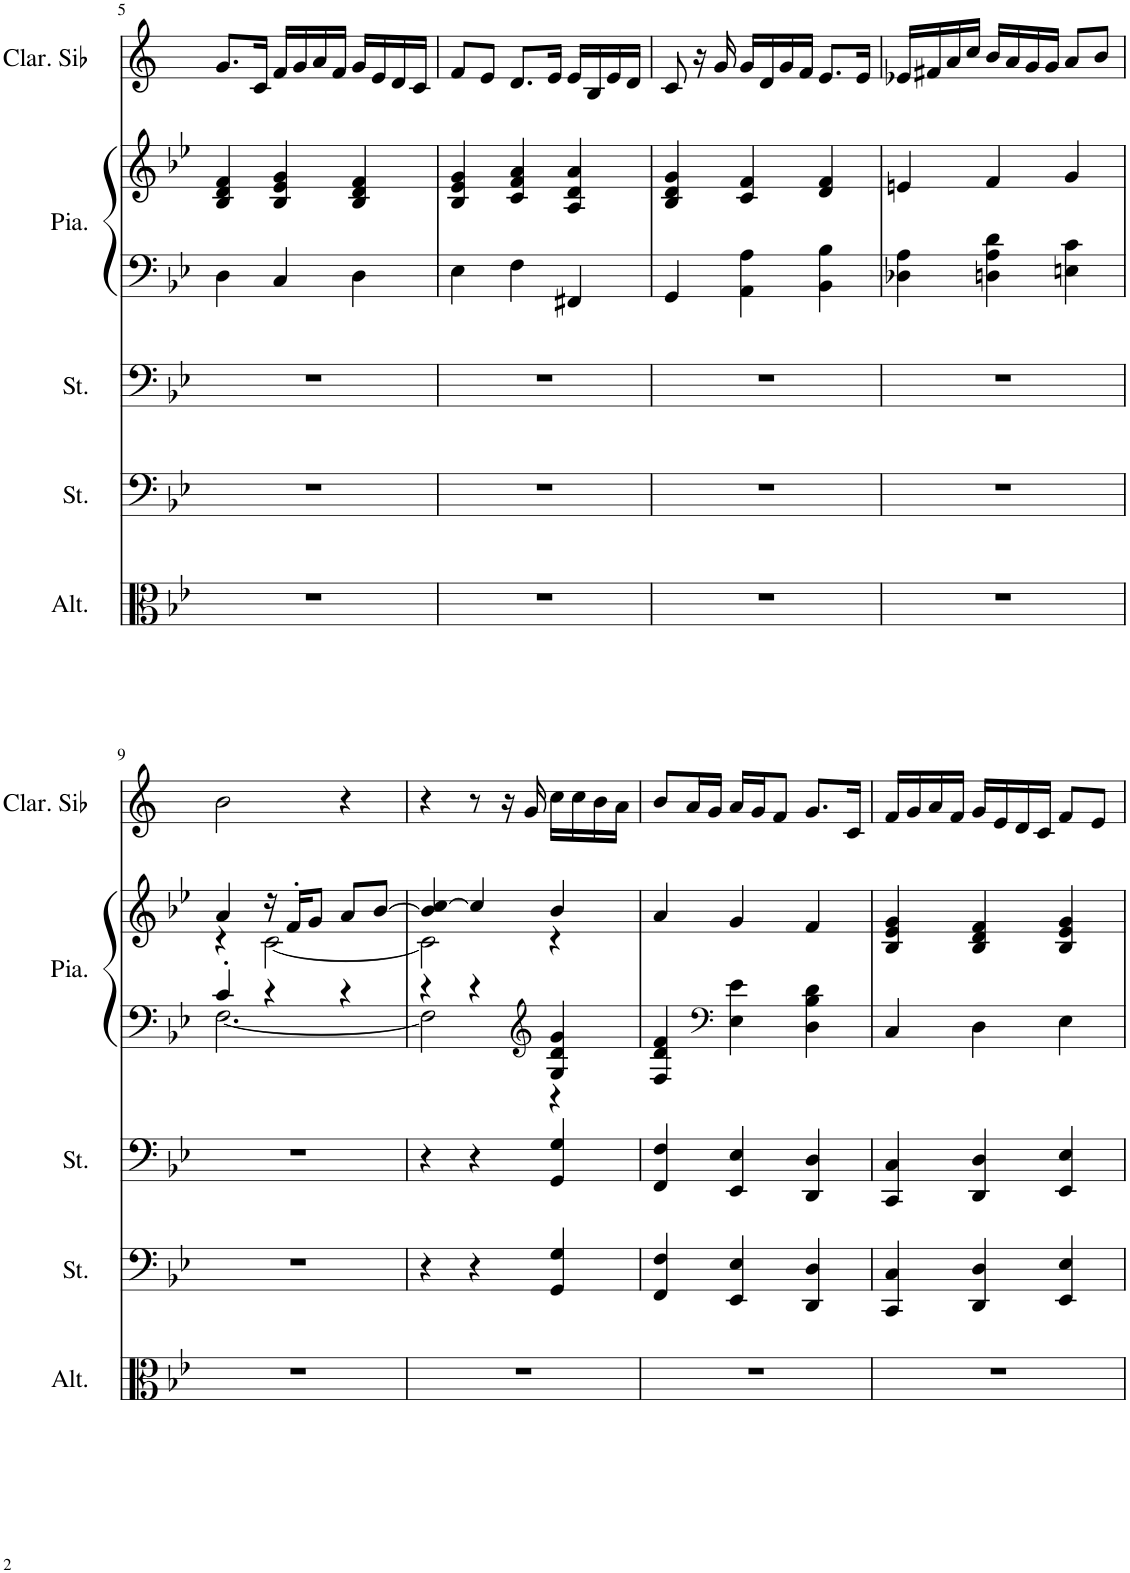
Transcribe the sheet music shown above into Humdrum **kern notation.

**kern	**kern	**kern	**kern	**kern	**kern
*part5	*part4	*part3	*part2	*part2	*part1
*staff6	*staff5	*staff4	*staff3	*staff2	*staff1
*I"Altos	*I"Cordes	*I"Cordes	*I"Piano	*	*I"Clarinette en Sib
*I'Alt.	*	*	*I'Pia.	*	*I'Clar. Sib
!!LO:PB:g=z
*clefC3	*clefF4	*clefF4	*clefF4	*clefG2	*clefG2
*	*	*	*	*	*Trd1c2
*k[b-e-]	*k[b-e-]	*k[b-e-]	*k[b-e-]	*k[b-e-]	*k[]
*M3/4	*M3/4	*M3/4	*M3/4	*M3/4	*M3/4
=5	=5	=5	=5	=5	=5
2.r	2.r	2.r	4D\	4B-/ 4d/ 4f/	8.g/L
.	.	.	.	.	16c/Jk
.	.	.	4C/	4B-/ 4e-/ 4g/	16f/LL
.	.	.	.	.	16g/
.	.	.	.	.	16a/
.	.	.	.	.	16f/JJ
.	.	.	4D\	4B-/ 4d/ 4f/	16g/LL
.	.	.	.	.	16e/
.	.	.	.	.	16d/
.	.	.	.	.	16c/JJ
=6	=6	=6	=6	=6	=6
2.r	2.r	2.r	4E-\	4B-/ 4e-/ 4g/	8f/L
.	.	.	.	.	8e/J
.	.	.	4F\	4c/ 4f/ 4a/	8.d/L
.	.	.	.	.	16e/Jk
.	.	.	4FF#X/	4A/ 4d/ 4a/	16e/LL
.	.	.	.	.	16B/
.	.	.	.	.	16e/
.	.	.	.	.	16d/JJ
=7	=7	=7	=7	=7	=7
2.r	2.r	2.r	4GG/	4B-/ 4d/ 4g/	8c/
.	.	.	.	.	16r
.	.	.	.	.	16g/
.	.	.	4AA\ 4A\	4c/ 4f/	16g/LL
.	.	.	.	.	16d/
.	.	.	.	.	16g/
.	.	.	.	.	16f/JJ
.	.	.	4BB-\ 4B-\	4d/ 4f/	8.e/L
.	.	.	.	.	16e/Jk
=8	=8	=8	=8	=8	=8
2.r	2.r	2.r	4D-X\ 4A\	4en/	16e-X/LL
.	.	.	.	.	16f#X/
.	.	.	.	.	16a/
.	.	.	.	.	16cc/JJ
.	.	.	4Dn\ 4A\ 4d\	4f/	16b/LL
.	.	.	.	.	16a/
.	.	.	.	.	16g/
.	.	.	.	.	16g/JJ
.	.	.	4En\ 4c\	4g/	8a/L
.	.	.	.	.	8b/J
!!LO:LB:g=z
=9	=9	=9	=9	=9	=9
*	*	*	*^	*^	*
2.r	2.r	2.r	4c'/	[2.F\	4a/	4r	2b\
.	.	.	4r	.	16r	[2c\	.
.	.	.	.	.	16f'/KL	.	.
.	.	.	.	.	8g/J	.	.
.	.	.	4r	.	8a/L	.	4r
.	.	.	.	.	[8b-/J	.	.
=10	=10	=10	=10	=10	=10	=10	=10
2.r	4r	4r	4r	2F\]	4b-/] [4cc/	2c\]	4r
.	4r	4r	4r	.	4cc/]	.	8r
.	.	.	.	.	.	.	16r
.	.	.	.	.	.	.	16g/
*	*	*	*clefG2	*	*	*	*
.	4GG/ 4G/	4GG/ 4G/	4G/ 4d/ 4g/	4r	4b-/	4r	16cc\LL
.	.	.	.	.	.	.	16cc\
.	.	.	.	.	.	.	16b\
.	.	.	.	.	.	.	16a\JJ
*	*	*	*v	*v	*	*	*
*	*	*	*	*v	*v	*
=11	=11	=11	=11	=11	=11
2.r	4FF/ 4F/	4FF/ 4F/	4F/ 4d/ 4f/	4a/	8b/L
.	.	.	.	.	16a/L
.	.	.	.	.	16g/JJ
*	*	*	*clefF4	*	*
.	4EE-/ 4E-/	4EE-/ 4E-/	4E-\ 4e-\	4g/	16a/LL
.	.	.	.	.	16g/J
.	.	.	.	.	8f/J
.	4DD/ 4D/	4DD/ 4D/	4D\ 4B-\ 4d\	4f/	8.g/L
.	.	.	.	.	16c/Jk
=12	=12	=12	=12	=12	=12
2.r	4CC/ 4C/	4CC/ 4C/	4C/	4B-/ 4e-/ 4g/	16f/LL
.	.	.	.	.	16g/
.	.	.	.	.	16a/
.	.	.	.	.	16f/JJ
.	4DD/ 4D/	4DD/ 4D/	4D\	4B-/ 4d/ 4f/	16g/LL
.	.	.	.	.	16e/
.	.	.	.	.	16d/
.	.	.	.	.	16c/JJ
.	4EE-/ 4E-/	4EE-/ 4E-/	4E-\	4B-/ 4e-/ 4g/	8f/L
.	.	.	.	.	8e/J
=	=	=	=	=	=
*-	*-	*-	*-	*-	*-
